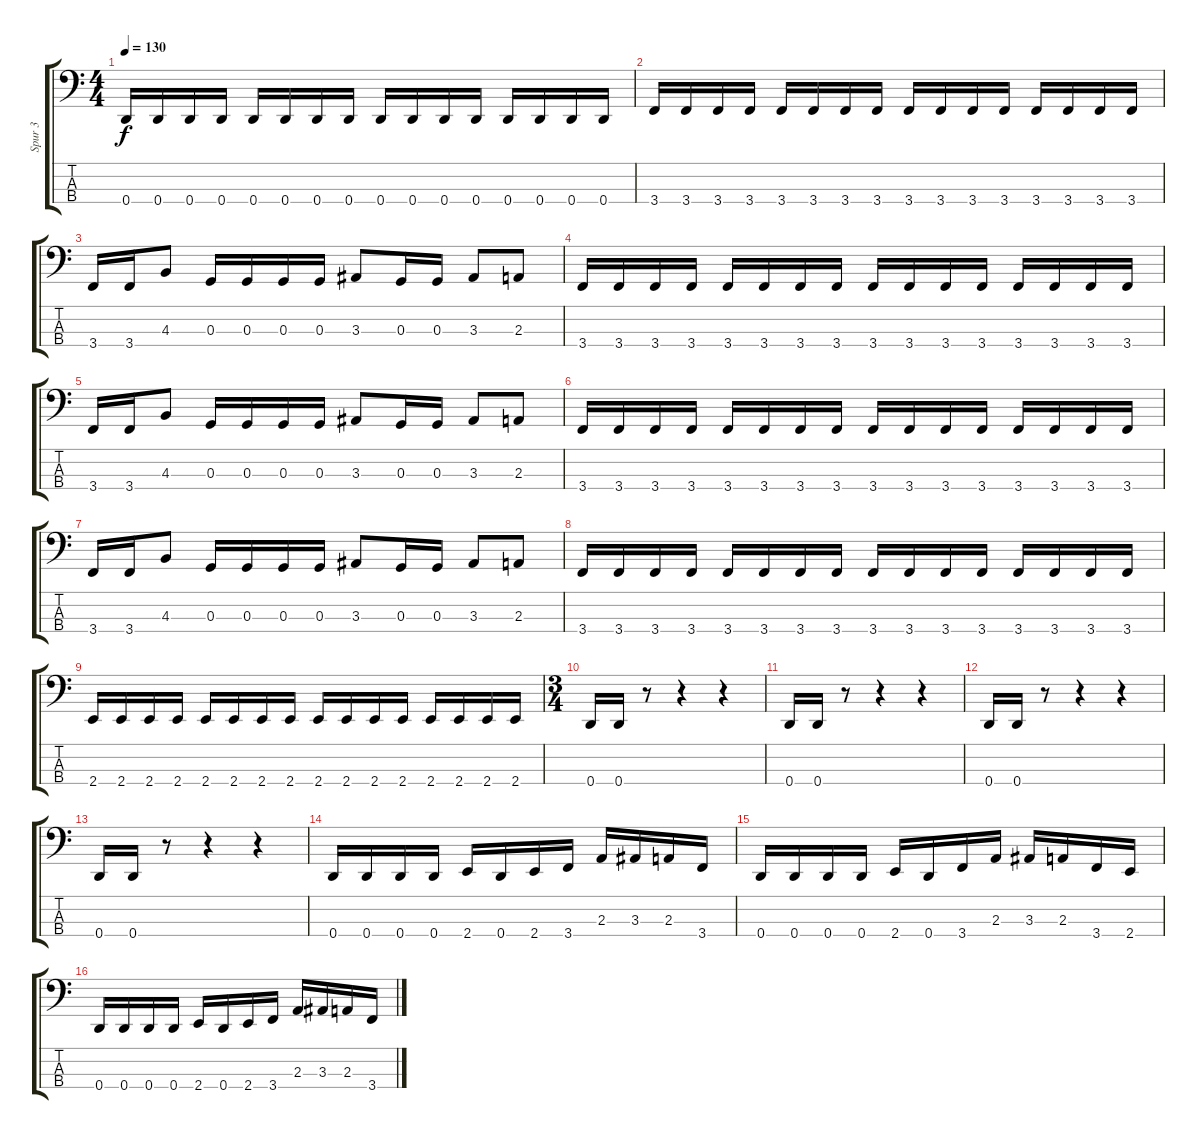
\track ("Spur 3" "Spur 3") {instrument electricbassfinger}
\staff {score tabs}
\tuning (F2 C2 G1 D1) {hide}
\ts (4 4)
\tempo 130
\clef f4
\ks c
0.4.16{dy f} 0.4.16 0.4.16 0.4.16 0.4.16 0.4.16 0.4.16 0.4.16 0.4.16 0.4.16 0.4.16 0.4.16 0.4.16 0.4.16 0.4.16 0.4.16 |
3.4.16 3.4.16 3.4.16 3.4.16 3.4.16 3.4.16 3.4.16 3.4.16 3.4.16 3.4.16 3.4.16 3.4.16 3.4.16 3.4.16 3.4.16 3.4.16 |
3.4.16 3.4.16 4.3.8 0.3.16 0.3.16 0.3.16 0.3.16 3.3.8 0.3.16 0.3.16 3.3.8 2.3.8 |
3.4.16 3.4.16 3.4.16 3.4.16 3.4.16 3.4.16 3.4.16 3.4.16 3.4.16 3.4.16 3.4.16 3.4.16 3.4.16 3.4.16 3.4.16 3.4.16 |
3.4.16 3.4.16 4.3.8 0.3.16 0.3.16 0.3.16 0.3.16 3.3.8 0.3.16 0.3.16 3.3.8 2.3.8 |
3.4.16 3.4.16 3.4.16 3.4.16 3.4.16 3.4.16 3.4.16 3.4.16 3.4.16 3.4.16 3.4.16 3.4.16 3.4.16 3.4.16 3.4.16 3.4.16 |
3.4.16 3.4.16 4.3.8 0.3.16 0.3.16 0.3.16 0.3.16 3.3.8 0.3.16 0.3.16 3.3.8 2.3.8 |
3.4.16 3.4.16 3.4.16 3.4.16 3.4.16 3.4.16 3.4.16 3.4.16 3.4.16 3.4.16 3.4.16 3.4.16 3.4.16 3.4.16 3.4.16 3.4.16 |
2.4.16 2.4.16 2.4.16 2.4.16 2.4.16 2.4.16 2.4.16 2.4.16 2.4.16 2.4.16 2.4.16 2.4.16 2.4.16 2.4.16 2.4.16 2.4.16 |
\ts (3 4)
0.4.16 0.4.16 r.8 r.4 r.4 |
0.4.16 0.4.16 r.8 r.4 r.4 |
0.4.16 0.4.16 r.8 r.4 r.4 |
0.4.16 0.4.16 r.8 r.4 r.4 |
0.4.16 0.4.16 0.4.16 0.4.16 2.4.16 0.4.16 2.4.16 3.4.16 2.3.16 3.3.16 2.3.16 3.4.16 |
0.4.16 0.4.16 0.4.16 0.4.16 2.4.16 0.4.16 3.4.16 2.3.16 3.3.16 2.3.16 3.4.16 2.4.16 |
0.4.16 0.4.16 0.4.16 0.4.16 2.4.16 0.4.16 2.4.16 3.4.16 2.3.16 3.3.16 2.3.16 3.4.16
